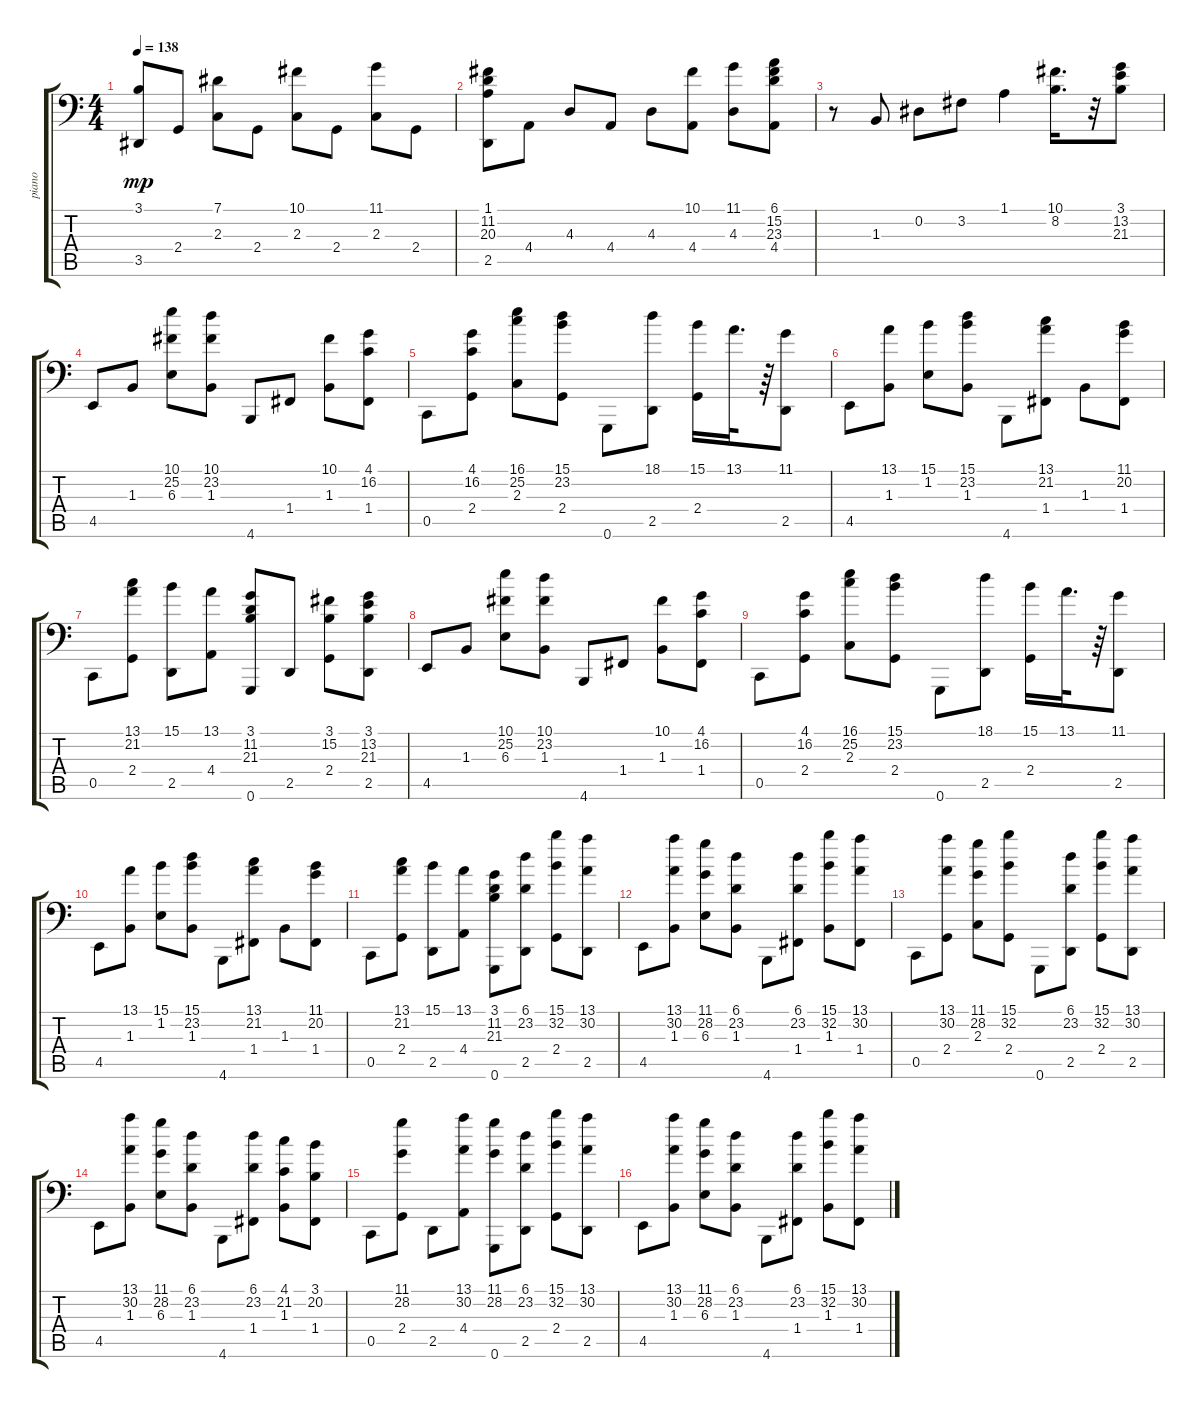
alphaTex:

\track ("piano" "piano") {instrument acousticgrandpiano}
\staff {score tabs}
\tuning (Ab3 Eb3 Bb2 F2 C2 G1) {hide}
\ts (4 4)
\tempo 138
\clef f4
\ks c
(3.1 3.5).8{dy mp} 2.4.8 (7.1 2.3).8 2.4.8 (10.1 2.3).8 2.4.8 (11.1 2.3).8 2.4.8 |
(1.1 11.2 20.3 2.5).8 4.4.8 4.3.8 4.4.8 4.3.8 (10.1 4.4).8 (11.1 4.3).8 (6.1 15.2 23.3 4.4).8 |
r.8 1.3.8 0.2.8 3.2.8 1.1.4 (10.1 8.2).16{d} r.32 (3.1 13.2 21.3).8 |
4.5.8 1.3.8 (10.1 25.2 6.3).8 (10.1 23.2 1.3).8 4.6.8 1.4.8 (10.1 1.3).8 (4.1 16.2 1.4).8 |
0.5.8 (4.1 16.2 2.4).8 (16.1 25.2 2.3).8 (15.1 23.2 2.4).8 0.6.8 (18.1 2.5).8 (15.1 2.4).16 13.1.32{d} r.64 (11.1 2.5).8 |
4.5.8 (13.1 1.3).8 (15.1 1.2).8 (15.1 23.2 1.3).8 4.6.8 (13.1 21.2 1.4).8 1.3.8 (11.1 20.2 1.4).8 |
0.5.8 (13.1 21.2 2.4).8 (15.1 2.5).8 (13.1 4.4).8 (3.1 11.2 21.3 0.6).8 2.5.8 (3.1 15.2 2.4).8 (3.1 13.2 21.3 2.5).8 |
4.5.8 1.3.8 (10.1 25.2 6.3).8 (10.1 23.2 1.3).8 4.6.8 1.4.8 (10.1 1.3).8 (4.1 16.2 1.4).8 |
0.5.8 (4.1 16.2 2.4).8 (16.1 25.2 2.3).8 (15.1 23.2 2.4).8 0.6.8 (18.1 2.5).8 (15.1 2.4).16 13.1.32{d} r.64 (11.1 2.5).8 |
4.5.8 (13.1 1.3).8 (15.1 1.2).8 (15.1 23.2 1.3).8 4.6.8 (13.1 21.2 1.4).8 1.3.8 (11.1 20.2 1.4).8 |
0.5.8 (13.1 21.2 2.4).8 (15.1 2.5).8 (13.1 4.4).8 (3.1 11.2 21.3 0.6).8 (6.1 23.2 2.5).8 (15.1 32.2 2.4).8 (13.1 30.2 2.5).8 |
4.5.8 (13.1 30.2 1.3).8 (11.1 28.2 6.3).8 (6.1 23.2 1.3).8 4.6.8 (6.1 23.2 1.4).8 (15.1 32.2 1.3).8 (13.1 30.2 1.4).8 |
0.5.8 (13.1 30.2 2.4).8 (11.1 28.2 2.3).8 (15.1 32.2 2.4).8 0.6.8 (6.1 23.2 2.5).8 (15.1 32.2 2.4).8 (13.1 30.2 2.5).8 |
4.5.8 (13.1 30.2 1.3).8 (11.1 28.2 6.3).8 (6.1 23.2 1.3).8 4.6.8 (6.1 23.2 1.4).8 (4.1 21.2 1.3).8 (3.1 20.2 1.4).8 |
0.5.8 (11.1 28.2 2.4).8 2.5.8 (13.1 30.2 4.4).8 (11.1 28.2 0.6).8 (6.1 23.2 2.5).8 (15.1 32.2 2.4).8 (13.1 30.2 2.5).8 |
4.5.8 (13.1 30.2 1.3).8 (11.1 28.2 6.3).8 (6.1 23.2 1.3).8 4.6.8 (6.1 23.2 1.4).8 (15.1 32.2 1.3).8 (13.1 30.2 1.4).8
